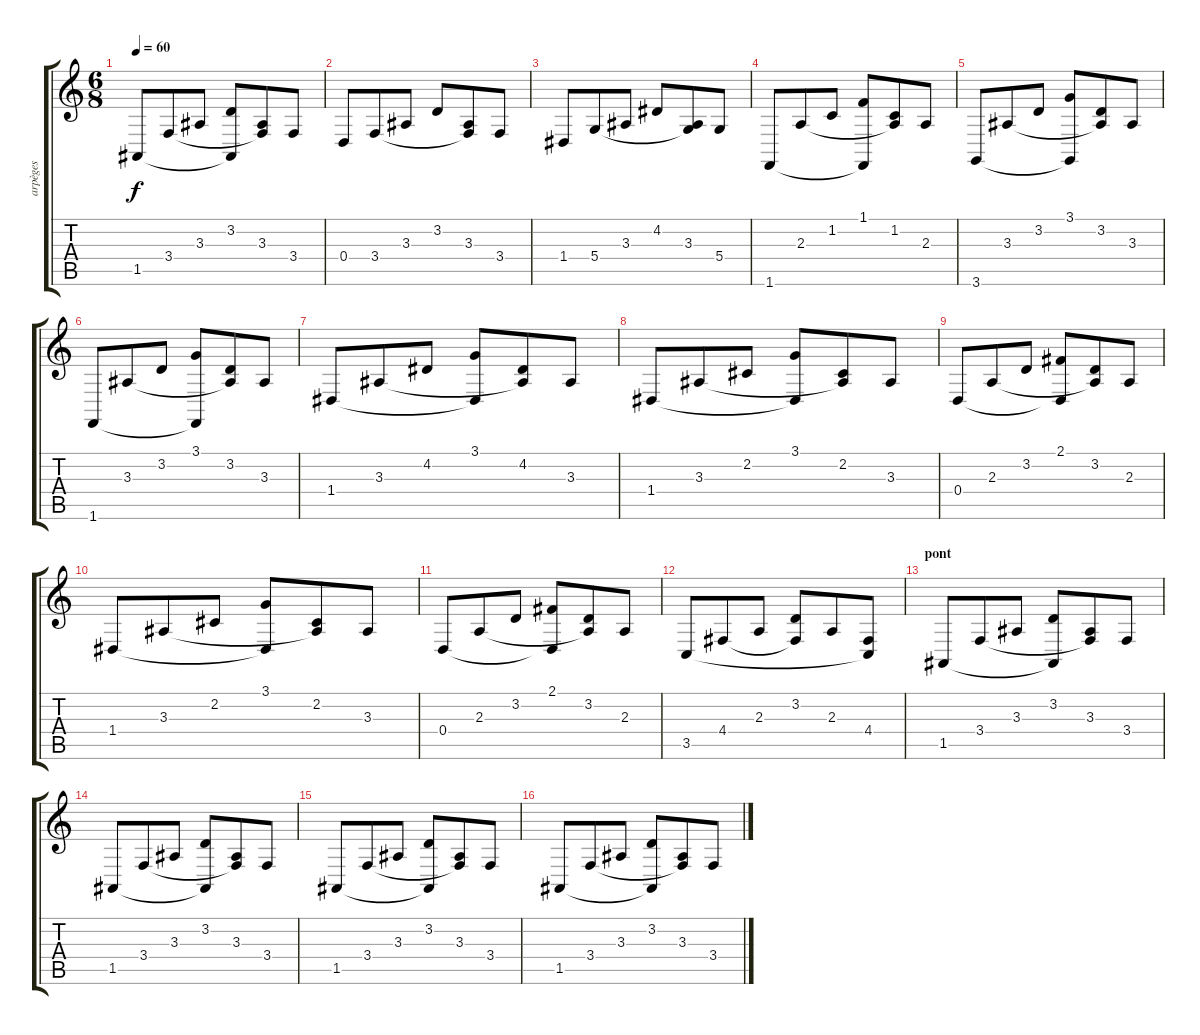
\track ("arpèges" "arpèges") {instrument synthstrings1}
\staff {score tabs}
\tuning (E4 B3 G3 D3 A2 E2) {hide}
\ts (6 8)
\tempo 60
\clef g2
\ks c
1.5.8{dy f} 3.4.8 3.3.8 (3.2 1.5{t}).8 (3.3 3.4{t}).8 3.4.8 |
0.4.8 3.4.8 3.3.8 3.2.8 (3.3 3.4{t}).8 3.4.8 |
1.4.8 5.4.8 3.3.8 4.2.8 (3.3 5.4{t}).8 5.4.8 |
1.6.8 2.3.8 1.2.8 (1.1 1.6{t}).8 (1.2 2.3{t}).8 2.3.8 |
3.6.8 3.3.8 3.2.8 (3.1 3.6{t}).8 (3.2 3.3{t}).8 3.3.8 |
1.6.8 3.3.8 3.2.8 (3.1 1.6{t}).8 (3.2 3.3{t}).8 3.3.8 |
1.4.8 3.3.8 4.2.8 (3.1 1.4{t}).8 (4.2 3.3{t}).8 3.3.8 |
1.4.8 3.3.8 2.2.8 (3.1 1.4{t}).8 (2.2 3.3{t}).8 3.3.8 |
0.4.8 2.3.8 3.2.8 (2.1 0.4{t}).8 (3.2 2.3{t}).8 2.3.8 |
1.4.8 3.3.8 2.2.8 (3.1 1.4{t}).8 (2.2 3.3{t}).8 3.3.8 |
0.4.8 2.3.8 3.2.8 (2.1 0.4{t}).8 (3.2 2.3{t}).8 2.3.8 |
3.5.8 4.4.8 2.3.8 (3.2 4.4{t}).8 2.3.8 (4.4 3.5{t}).8 |
\section ("" "pont")
1.5.8 3.4.8 3.3.8 (3.2 1.5{t}).8 (3.3 3.4{t}).8 3.4.8 |
1.5.8 3.4.8 3.3.8 (3.2 1.5{t}).8 (3.3 3.4{t}).8 3.4.8 |
1.5.8 3.4.8 3.3.8 (3.2 1.5{t}).8 (3.3 3.4{t}).8 3.4.8 |
1.5.8 3.4.8 3.3.8 (3.2 1.5{t}).8 (3.3 3.4{t}).8 3.4.8
